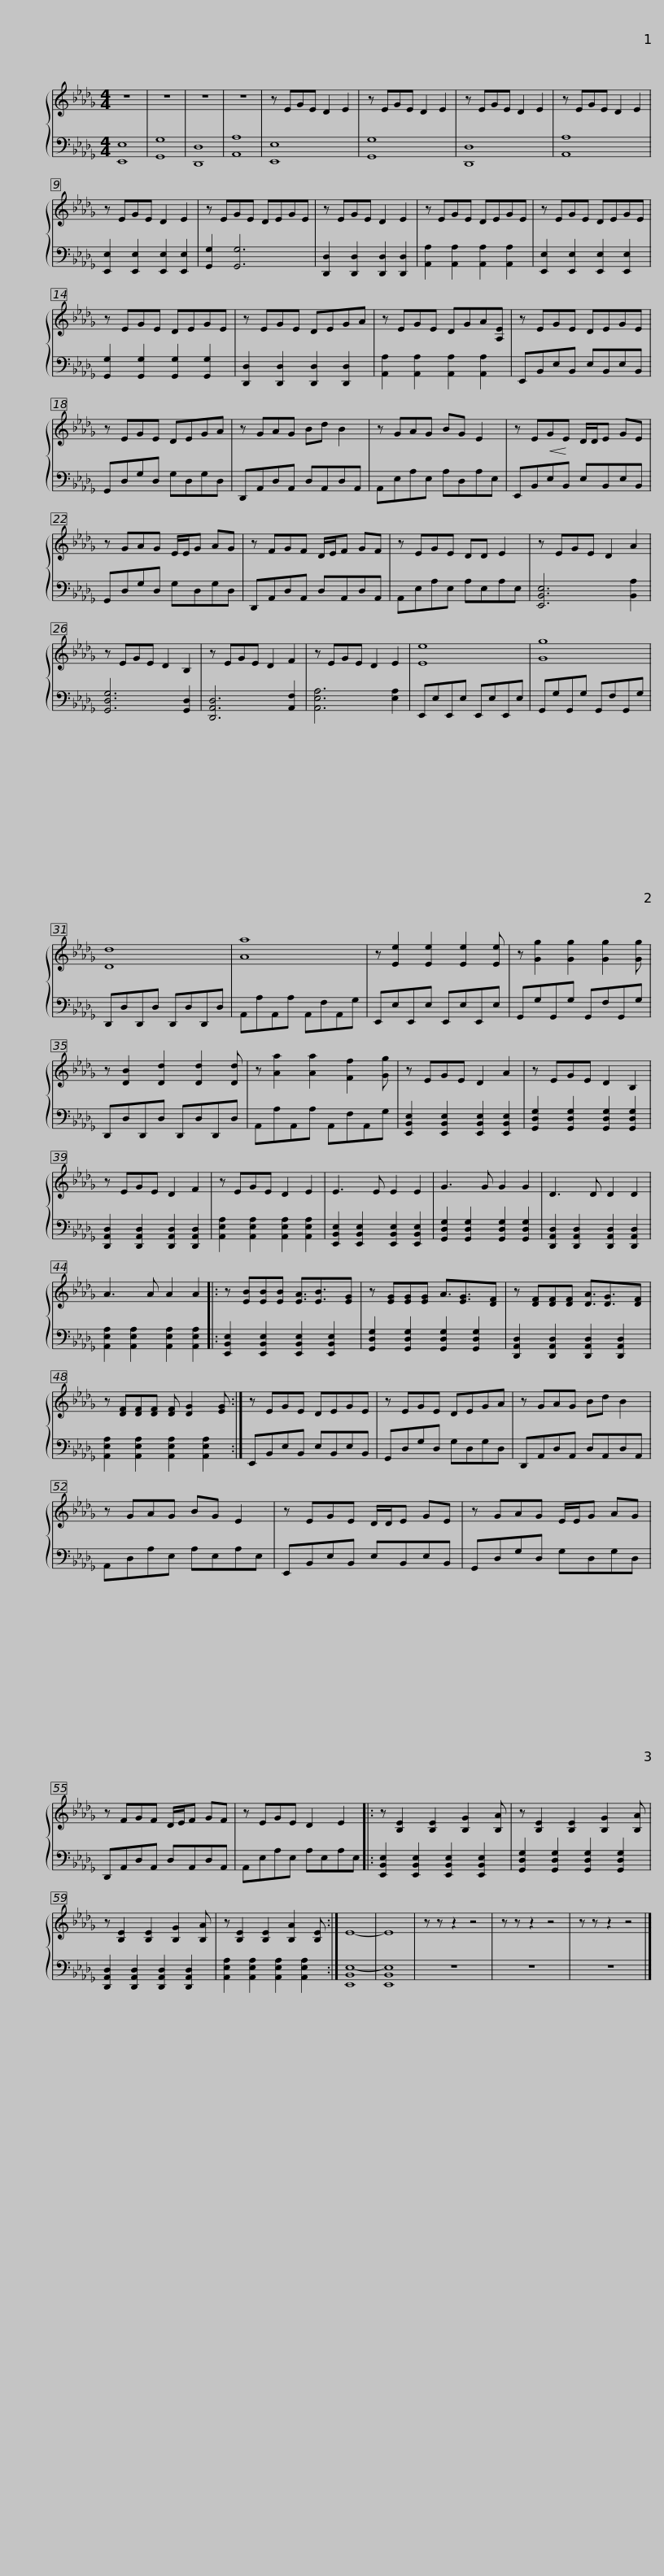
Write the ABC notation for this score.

X:1
%%score { 1 | 2 }
L:1/8
M:4/4
I:linebreak $
K:Db
V:1 treble
V:2 bass
V:1
 z8 | z8 | z8 | z8 | z EGE D2 E2 | %5
 z EGE D2 E2 | z EGE D2 E2 | z EGE D2 E2 |$ z EGE D2 E2 | z EGE DEGE | %10
 z EGE D2 E2 | z EGE DEGE | z EGE DEGE |$ z EGE DEGE | z EGE DEGA | %15
 z EGE DGA[A,E] | z EGE DEGE | z EGE DEGA |$ z GAG Bd B2 | z GAG BG E2 | %20
 z E!<(!G!<)!E D/D/E GE | z GAG E/E/G AG |$ z FGF D/E/F GF | z EGE DD E2 | z EGE D2 A2 | %25
 z EGE D2 B,2 | z EGE D2 F2 |$ z EGE D2 E2 | [Ee]8 | [Gg]8 | %30
 [Dd]8 | [Aa]8 |$ z [Ee]2 [Ee]2 [Ee]2 [Ee] | z [Gg]2 [Gg]2 [Gg]2 [Gg] | z [DB]2 [Dd]2 [Dd]2 [Dd] | %35
 z [Aa]2 [Aa]2 [Ff]2 [Gg] | z EGE D2 A2 |$ z EGE D2 B,2 | z EGE D2 F2 | z EGE D2 E2 | %40
 E3 E E2 E2 | G3 G G2 G2 | D3 D D2 D2 |$ A3 A A2 A2 |: z [EB][EB][EB] [EA]3/2[EB]3/2[EG] | %45
 z [EG][EG][EG] A3/2[EG]3/2[DF] | z [DF][DF][DF] [DA]3/2[DG]3/2[DF] |$ z [DF][DF][DF] [DF] [DG]2 [EG] :| z EGE DEGE | z EGE DEGA | %50
 z GAG Bd B2 |$ z GAG BG E2 | z EGE D/D/E GE | z GAG E/E/G AG | z FGF D/E/F GF |$ %55
 z EGE D2 E2 |: z [B,E]2 [B,E]2 [B,G]2 [B,A] | z [B,E]2 [B,E]2 [B,G]2 [B,A] | z [B,E]2 [B,E]2 [B,G]2 [B,A] |$ z [B,E]2 [B,E]2 [B,A]2 [B,E] :| %60
 E8- | E8 | z z z2 z4 | z z z2 z4 | z z z2 z4 |] %65
V:2
 [E,,E,]8 | [G,,G,]8 | [D,,D,]8 | [A,,A,]8 | [E,,E,]8 | %5
 [G,,G,]8 | [D,,D,]8 | [A,,A,]8 |$ [E,,E,]2 [E,,E,]2 [E,,E,]2 [E,,E,]2 | [G,,G,]2 [G,,G,]6 | %10
 [D,,D,]2 [D,,D,]2 [D,,D,]2 [D,,D,]2 | [A,,A,]2 [A,,A,]2 [A,,A,]2 [A,,A,]2 | [E,,E,]2 [E,,E,]2 [E,,E,]2 [E,,E,]2 |$ [G,,G,]2 [G,,G,]2 [G,,G,]2 [G,,G,]2 | [D,,D,]2 [D,,D,]2 [D,,D,]2 [D,,D,]2 | %15
 [A,,A,]2 [A,,A,]2 [A,,A,]2 [A,,A,]2 | E,,B,,E,B,, E,B,,E,B,, | G,,D,G,D, G,D,G,D, |$ D,,A,,D,A,, D,A,,D,A,, | A,,E,A,E, A,D,A,E, | %20
 E,,B,,E,B,, E,B,,E,B,, | G,,D,G,D, G,D,G,D, |$ D,,A,,D,A,, D,A,,D,A,, | A,,E,A,E, A,E,A,E, | [E,,B,,E,]6 [B,,A,]2 | %25
 [G,,D,G,]6 [G,,D,]2 | [D,,A,,D,]6 [A,,F,]2 |$ [A,,E,A,]6 [E,A,]2 | E,,E,E,,E, E,,E,E,,E, | G,,G,G,,G, G,,F,G,,G, | %30
 D,,D,D,,D, D,,D,D,,D, | A,,A,A,,A, A,,F,A,,G, |$ E,,E,E,,E, E,,E,E,,E, | G,,G,G,,G, G,,F,G,,G, | D,,D,D,,D, D,,D,D,,D, | %35
 A,,A,A,,A, A,,F,A,,G, | [E,,B,,E,]2 [E,,B,,E,]2 [E,,B,,E,]2 [E,,B,,E,]2 |$ [G,,D,G,]2 [G,,D,G,]2 [G,,D,G,]2 [G,,D,G,]2 | [D,,A,,D,]2 [D,,A,,D,]2 [D,,A,,D,]2 [D,,A,,D,]2 | [A,,E,A,]2 [A,,E,A,]2 [A,,E,A,]2 [A,,E,A,]2 | %40
 [E,,B,,E,]2 [E,,B,,E,]2 [E,,B,,E,]2 [E,,B,,E,]2 | [G,,D,G,]2 [G,,D,G,]2 [G,,D,G,]2 [G,,D,G,]2 | [D,,A,,D,]2 [D,,A,,D,]2 [D,,A,,D,]2 [D,,A,,D,]2 |$ [A,,E,A,]2 [A,,E,A,]2 [A,,E,A,]2 [A,,E,A,]2 |: [E,,B,,E,]2 [E,,B,,E,]2 [E,,B,,E,]2 [E,,B,,E,]2 | %45
 [G,,D,G,]2 [G,,D,G,]2 [G,,D,G,]2 [G,,D,G,]2 | [D,,A,,D,]2 [D,,A,,D,]2 [D,,A,,D,]2 [D,,A,,D,]2 |$ [A,,E,A,]2 [A,,E,A,]2 [A,,E,A,]2 [A,,E,A,]2 :| E,,B,,E,B,, E,B,,E,B,, | G,,D,G,D, G,D,G,D, | %50
 D,,A,,D,A,, D,A,,D,A,, |$ A,,D,A,E, A,E,A,E, | E,,B,,E,B,, E,B,,E,B,, | G,,D,G,D, G,D,G,D, | D,,A,,D,A,, D,A,,D,A,, |$ %55
 A,,E,A,E, A,E,A,E, |: [E,,B,,E,]2 [E,,B,,E,]2 [E,,B,,E,]2 [E,,B,,E,]2 | [G,,D,G,]2 [G,,D,G,]2 [G,,D,G,]2 [G,,D,G,]2 | [D,,A,,D,]2 [D,,A,,D,]2 [D,,A,,D,]2 [D,,A,,D,]2 |$ [A,,E,A,]2 [A,,E,A,]2 [A,,E,A,]2 [A,,E,A,]2 :| %60
 [E,,B,,E,-]8 | [E,,B,,E,]8 | z8 | z8 | z8 |] %65
